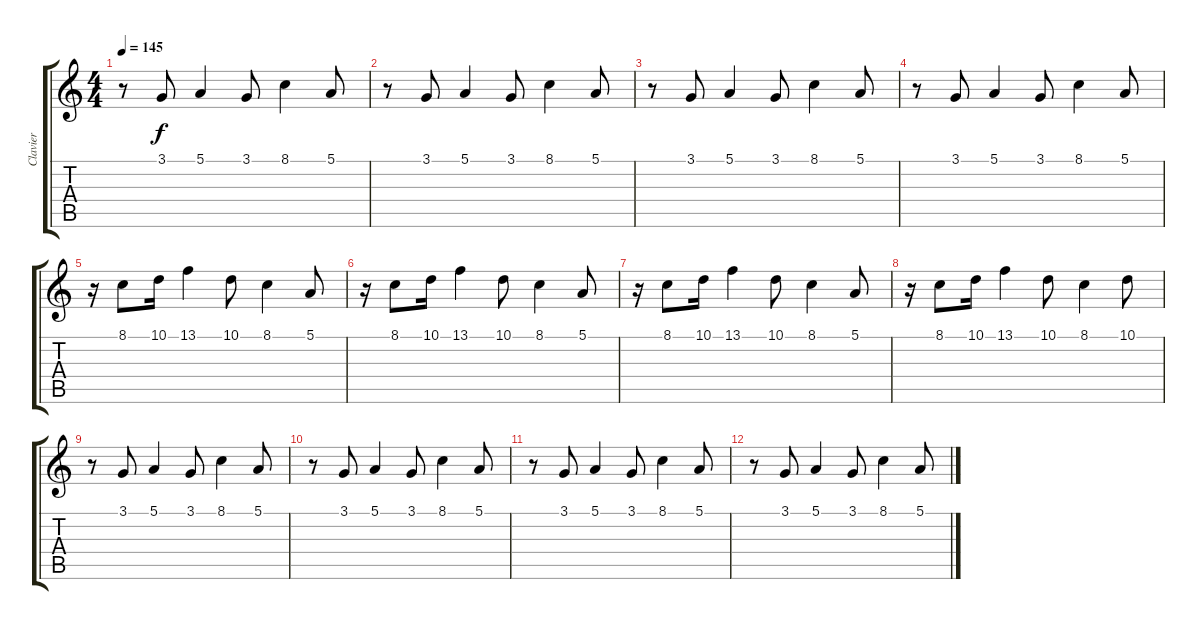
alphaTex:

\track ("Clavier" "Clavier") {instrument stringensemble1}
\staff {score tabs}
\tuning (E4 B3 G3 D3 A2 E2) {hide}
\ts (4 4)
\tempo 145
\clef g2
\ks c
r.8{dy f} 3.1.8 5.1.4 3.1.8 8.1.4 5.1.8 |
r.8 3.1.8 5.1.4 3.1.8 8.1.4 5.1.8 |
r.8 3.1.8 5.1.4 3.1.8 8.1.4 5.1.8 |
r.8 3.1.8 5.1.4 3.1.8 8.1.4 5.1.8 |
r.16{volume 16} 8.1.8 10.1.16 13.1.4 10.1.8 8.1.4 5.1.8 |
r.16{volume 16} 8.1.8 10.1.16 13.1.4 10.1.8 8.1.4 5.1.8 |
r.16{volume 16} 8.1.8 10.1.16 13.1.4 10.1.8 8.1.4 5.1.8 |
r.16{volume 16} 8.1.8 10.1.16 13.1.4 10.1.8 8.1.4 10.1.8 |
r.8 3.1.8 5.1.4 3.1.8 8.1.4 5.1.8 |
r.8 3.1.8 5.1.4 3.1.8 8.1.4 5.1.8 |
r.8 3.1.8 5.1.4 3.1.8 8.1.4 5.1.8 |
r.8 3.1.8 5.1.4 3.1.8 8.1.4 5.1.8
